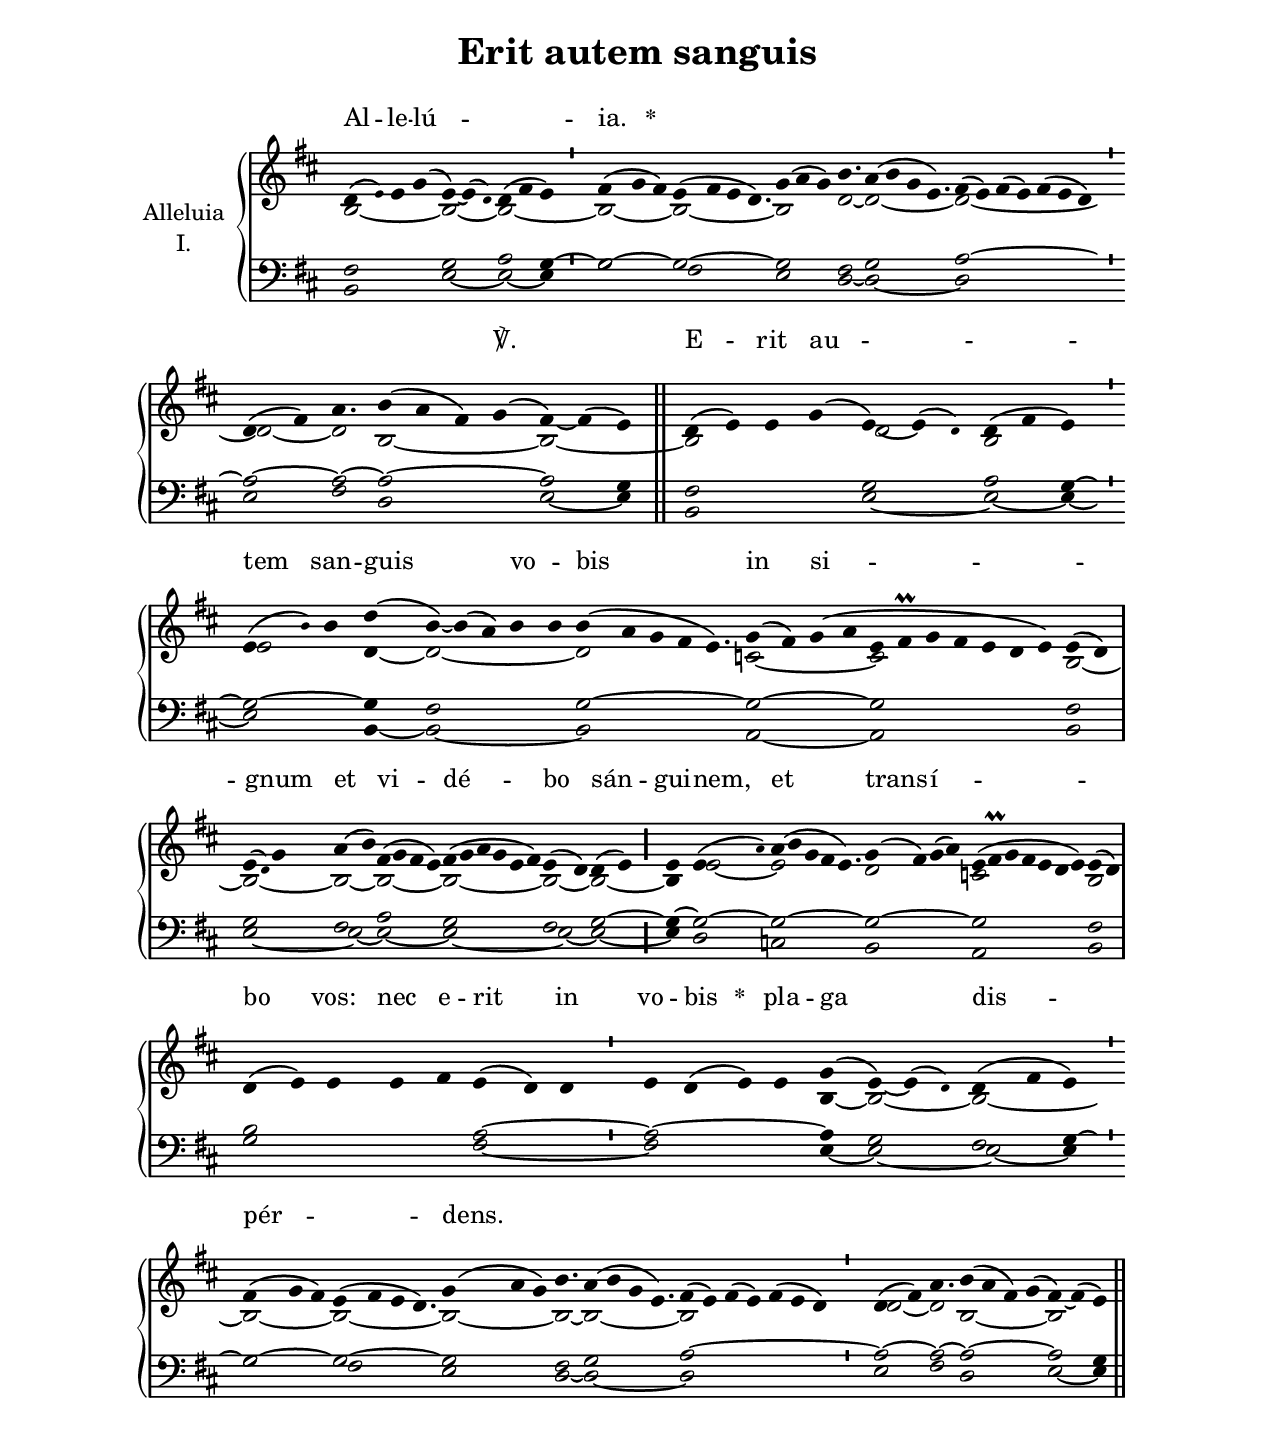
\version "2.18"
\include "gregorian.ly"
\include "noh2.ily"


%Page reference: page iii.252
%(volume.page)

global = {
 \key e \dorian
 \cadenzaOn 
}

\header {
  title = \markup \center-column {"Erit autem sanguis" \vspace #1 }
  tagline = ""
  composer = ""
}

\paper {
 #(include-special-characters)
  oddHeaderMarkup = \markup \fill-line {
    \line {}
    \center-column {
      \on-the-fly #first-page     " "
      \on-the-fly #not-first-page "Erit autem sanguis"
    }
    \line { \on-the-fly #print-page-number-check-first \fromproperty #'page:page-number-string }
  }
  evenHeaderMarkup = \markup \fill-line {
    \line { \on-the-fly #print-page-number-check-first \fromproperty #'page:page-number-string }
    \center-column { "Erit autem sanguis" }
    \line {}
  }
}

chantText = \lyricmode {
Al -- le -- lú -- _ ia. 
\set stanza = " * " _ _ _ _ _ _ _ _ _ _ ℣. 
E -- rit au -- _ tem san -- guis vo -- _ bis in si -- _ _ gnum 
et vi -- dé -- bo sán -- gui -- nem, 
et trans -- í -- _ _ bo vos: 
nec e -- rit in vo -- bis 
\set stanza = " * " pla -- ga dis -- pér -- _ dens. _ _ _ _ _ _ _ _ _ _ _ }

chantMusic = {
\tieDown   d'4 ( \once \tweak #'font-size #-4 e' ) e'4 g'4 ( e'4) ~ e'4 ( \once \tweak #'font-size #-4 d' ) d'4 ( fis'4 e'4) \divisioMinima
 fis'4 ( g'4 fis'4) e'4 ( fis'4 e'4 d'4.) g'4 ( a'4 g'4) b'4. a'4 ( b'4 g'4 e'4.) fis'4 ( e'4) fis'4 ( e'4) fis'4 ( e'4 d'4) \divisioMinima
 d'4 ( fis'4) a'4. b'4 ( a'4 fis'4) g'4 ( fis'4) ~ fis'4 ( e'4) \finalis
 d'4 ( e'4) e'4 g'4 ( e'4) ~ e'4 ( \once \tweak #'font-size #-4 d' ) d'4 ( fis'4 e'4) \divisioMinima
 e'4 ( \once \tweak #'font-size #-4 b' ) b'4 d''4 ( b'4) ~ b'4 ( a'4) b'4 b'4 b'4 ( a'4 g'4 fis'4 e'4.) g'4 ( fis'4) g'4 ( a'4 e'4 fis'\prall g'4 fis'4 e'4 d'4 e'4) e'4 ( d'4) \divisioMaxima
 e'4 ( \once \tweak #'font-size #-4 d' ) g'4 a'4 ( b'4) fis'4 ( g'4 fis'4 e'4) fis'4 ( g'4 a'4 g'4 e'4 fis'4) e'4 ( d'4) d'4 ( e'4) \divisioMaior
 e'4 e'4 ( \once \tweak #'font-size #-4 a' ) a'4 ( b'4 g'4 fis'4 e'4.) g'4 ( fis'4) g'4 ( a'4) e'4 ( fis'\prall g'4 fis'4 e'4 d'4 e'4) e'4 ( d'4) \divisioMaxima
 d'4 ( e'4) e'4 e'4 fis'4 e'4 ( d'4) d'4 \divisioMinima
 e'4 d'4 ( e'4) e'4 g'4 ( e'4) ~ e'4 ( \once \tweak #'font-size #-4 d' ) d'4 ( fis'4 e'4) \divisioMinima
 fis'4 ( g'4 fis'4) e'4 ( fis'4 e'4 d'4.) g'4 ( a'4 g'4) b'4. a'4 ( b'4 g'4 e'4.) fis'4 ( e'4) fis'4 ( e'4) fis'4 ( e'4 d'4) \divisioMinima
 d'4 ( fis'4) a'4. b'4 ( a'4 fis'4) g'4 ( fis'4) ~ fis'4 ( e'4) \finalis

}

altoMusic = {
b2*4/2 ~ b2*3/2 ~ b2*3/2 ~ \divisioMinima
b2*3/2 ~ b2*9/4 ~ b2*3/2 d'2*3/4 ~ d'2*9/4 ~ d'2*7/2 ~ \divisioMinima
d'2 ~ d'2*3/4 b2*4/2 ~ b2*3/2 ~ \finalis
b2*4/2 d'2*3/2 b2*3/2 \divisioMinima
e'2*3/2 d'4 ~ d'2*5/2 ~ d'2*11/4 c'2*4/2 ~ c'2*7/2 b2 ~ \divisioMaxima
b2*3/2 ~ b2 ~ b2*4/2 ~ b2*6/2 ~ b2 ~ b2 ~ \divisioMaior
b4 e'2 ~ e'2*11/4 d'2*4/2 c'2*7/2 b2 \divisioMaxima
r2*8/2 \divisioMinima
r2*4/2 b4 ~ b2*3/2 ~ b2*3/2 ~ \divisioMinima
b2*3/2 ~ b2*9/4 ~ b2*3/2 ~ b2*3/4 ~ b2*9/4 ~ b2*7/2 \divisioMinima
d'2 ~ d'2*3/4 b2*4/2 ~ b2*3/2 \finalis
}

tenorMusic = {
fis2*4/2 g2*3/2 a2 g4 ~ \divisioMinima
g2*3/2 ~ g2*9/4 ~ g2*3/2 fis2*3/4 g2*9/4 a2*7/2 ~ \divisioMinima
a2 ~ a2*3/4 ~ a2*4/2 ~ a2 g4 \finalis
fis2*4/2 g2*3/2 a2 g4 ~ \divisioMinima
g2*3/2 ~ g4 fis2*5/2 g2*11/4 ~ g2*4/2 ~ g2*7/2 fis2 \divisioMaxima
g2*3/2 fis2 a2*4/2 g2*6/2 fis2 g2 ~ \divisioMaior
g4 ~ g2 ~ g2*11/4 ~ g2*4/2 ~ g2*7/2 fis2 \divisioMaxima
b2*5/2 a2*3/2 ~ \divisioMinima
a2*4/2 ~ a4 g2*3/2 fis2 g4 ~ \divisioMinima
g2*3/2 ~ g2*9/4 ~ g2*3/2 fis2*3/4 g2*9/4 a2*7/2 ~ \divisioMinima
a2 ~ a2*3/4 ~ a2*4/2 ~ a2 g4 \finalis
}

bassMusic = {
b,2*4/2 e2*3/2 ~ e2 ~ e4 \divisioMinima
g2*3/2 fis2*9/4 e2*3/2 d2*3/4 ~ d2*9/4 ~ d2*7/2 \divisioMinima
e2 fis2*3/4 d2*4/2 e2 ~ e4 \finalis
b,2*4/2 e2*3/2 ~ e2 ~ e4 ~ \divisioMinima
e2*3/2 b,4 ~ b,2*5/2 ~ b,2*11/4 a,2*4/2 ~ a,2*7/2 b,2 \divisioMaxima
e2*3/2 ~ e2 ~ e2*4/2 ~ e2*6/2 ~ e2 ~ e2 ~ \divisioMaior
e4 d2 c2*11/4 b,2*4/2 a,2*7/2 b,2 \divisioMaxima
g2*5/2 fis2*3/2 ~ \divisioMinima
fis2*4/2 e4 ~ e2*3/2 ~ e2 ~ e4 \divisioMinima
g2*3/2 fis2*9/4 e2*3/2 d2*3/4 ~ d2*9/4 ~ d2*7/2 \divisioMinima
e2 fis2*3/4 d2*4/2 e2 ~ e4 \finalis
}

voiceLines = {
\voiceLineStyle


}

\score{
  <<
    \new GrandStaff <<
      \set GrandStaff.autoBeaming = ##f
      \set GrandStaff.instrumentName = \markup \center-column {
        "Alleluia"
        "I."
      }
      \new Staff = up <<
        \new Voice = "chant" {
          \voiceOne \global \chantMusic
        }
        \new Voice {
          \voiceTwo \global \altoMusic
        }
      >>

      \new Staff = down <<
        \clef bass
        \new Voice {
          \voiceOne \global \tenorMusic
        }
        \new Voice {
          \voiceTwo \global \bassMusic
        }
	\new Voice {
        \voiceThree \global \voiceLines
        }
      >>
    >>
    \new Lyrics \lyricsto chant {
      \chantText
    }
  >>
  \layout{
  }
  \midi{
    \tempo 4 = 125
  }
}
